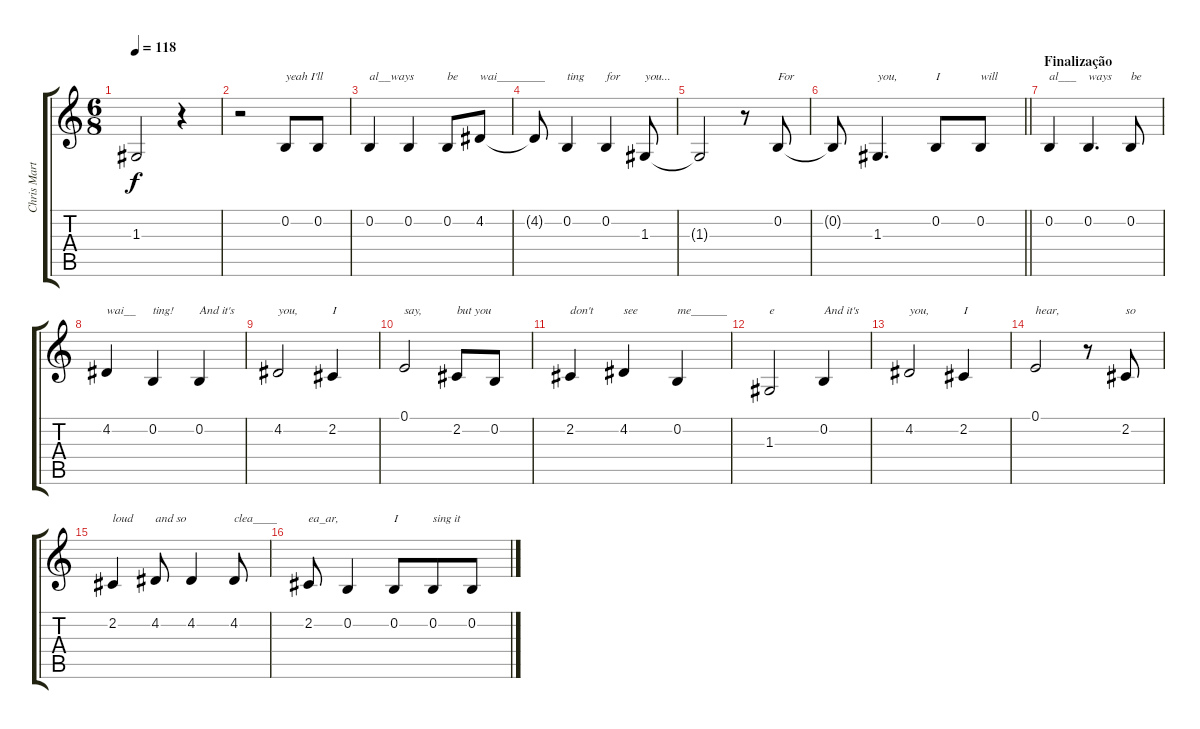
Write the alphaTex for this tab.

\track ("Chris Martin (voz)" "Chris Mart") {instrument tangoaccordion}
\staff {score tabs}
\tuning (E4 B3 G3 D3 A2 E2) {hide}
\ts (6 8)
\tempo 118
\clef g2
\ks c
1.3{t}.2{dy f} r.4 |
r.2 0.2.8{txt "yeah I'll"} 0.2.8 |
0.2.4{txt "al__ways"} 0.2.4 0.2.8{txt "be"} 4.2.8{txt "wai________"} |
4.2{t}.8 0.2.4{txt "ting"} 0.2.4{txt "for"} 1.3.8{txt "you..."} |
1.3{t}.2 r.8 0.2.8{txt "For"} |
\barLineRight lightlight
0.2{t}.8 1.3.4{d txt "you,"} 0.2.8{txt "I"} 0.2.8{txt "will"} |
\section ("" "Finalização")
0.2.4{txt "al___"} 0.2.4{d txt "ways"} 0.2.8{txt "be"} |
4.2.4{txt "wai__"} 0.2.4{txt "ting!"} 0.2.4{txt "And it's"} |
4.2.2{txt "you,"} 2.2.4{txt "I"} |
0.1.2{txt "say,"} 2.2.8{txt "but you"} 0.2.8 |
2.2.4{txt "don't"} 4.2.4{txt "see"} 0.2.4{txt "me______"} |
1.3.2{txt "e"} 0.2.4{txt "And it's"} |
4.2.2{txt "you,"} 2.2.4{txt "I"} |
0.1.2{txt "hear,"} r.8 2.2.8{txt "so"} |
2.2.4{txt "loud"} 4.2.8{txt "and so"} 4.2.4 4.2.8{txt "clea____"} |
2.2.8{txt "ea_ar,"} 0.2.4 0.2.8{txt "I"} 0.2.8{txt "sing it"} 0.2.8
